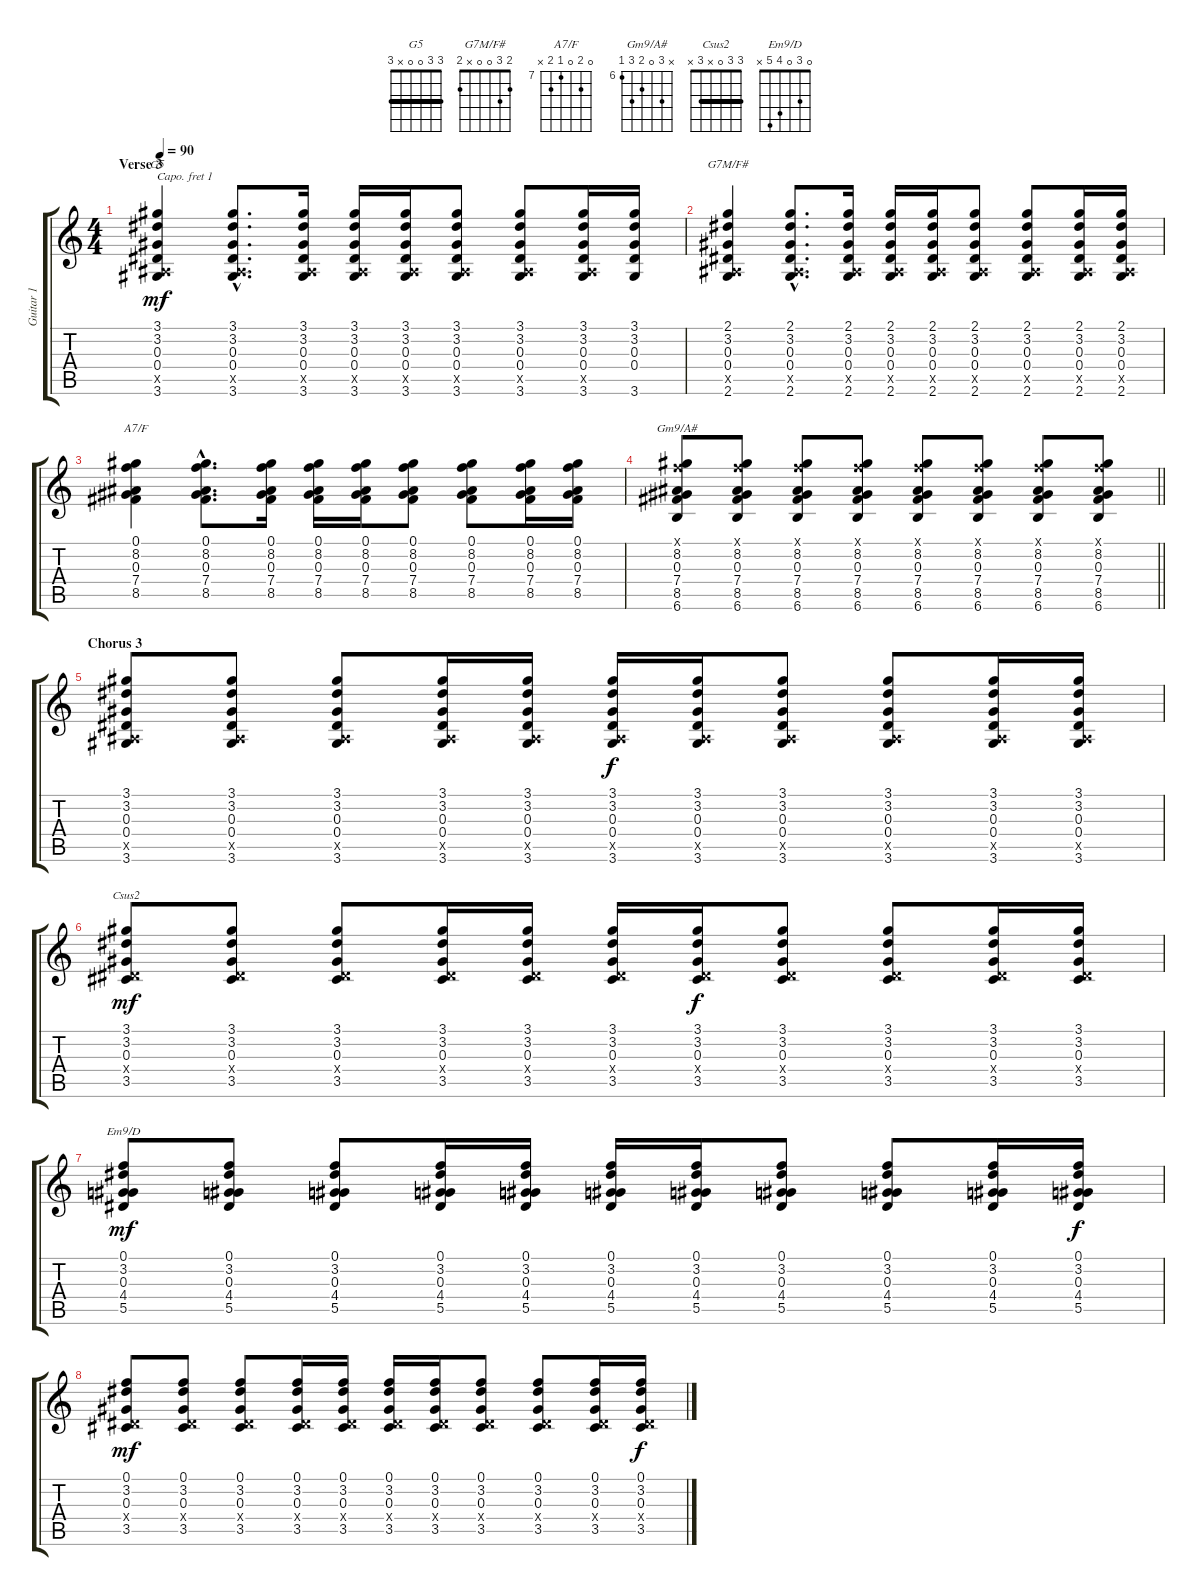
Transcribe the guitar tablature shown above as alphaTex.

\track ("Guitar 1" "Guitar 1") {instrument acousticguitarsteel}
\staff {score tabs}
\capo 1
\tuning (E4 B3 G3 D3 A2 E2) {hide}
\chord ("G5" 3 3 0 0 x 3) {barre 3}
\chord ("G7M/F#" 2 3 0 0 x 2)
\chord ("A7/F" 0 8 0 7 8 x) {firstfret 7}
\chord ("Gm9/A#" x 8 0 7 8 6) {firstfret 6}
\chord ("Csus2" 3 3 0 x 3 x) {barre 3}
\chord ("Em9/D" 0 3 0 4 5 x)
\ts (4 4)
\section ("" "Verse 3")
\tempo 90
\clef g2
\ks c
(3.1 3.2 0.3 0.4 0.5{x} 3.6).4{ch "G5" dy mf} (3.1{hac} 3.2{hac} 0.3{hac} 0.4{hac} 0.5{hac x} 3.6{hac}).8{d} (3.1 3.2 0.3 0.4 0.5{x} 3.6).16 (3.1 3.2 0.3 0.4 0.5{x} 3.6).16 (3.1 3.2 0.3 0.4 0.5{x} 3.6).16 (3.1 3.2 0.3 0.4 0.5{x} 3.6).8 (3.1 3.2 0.3 0.4 0.5{x} 3.6).8 (3.1 3.2 0.3 0.4 0.5{x} 3.6).16 (3.1 3.2 0.3 0.4 3.6).16 |
(2.1 3.2 0.3 0.4 0.5{x} 2.6).4{ch "G7M/F#"} (2.1{hac} 3.2{hac} 0.3{hac} 0.4{hac} 0.5{hac x} 2.6{hac}).8{d} (2.1 3.2 0.3 0.4 0.5{x} 2.6).16 (2.1 3.2 0.3 0.4 0.5{x} 2.6).16 (2.1 3.2 0.3 0.4 0.5{x} 2.6).16 (2.1 3.2 0.3 0.4 0.5{x} 2.6).8 (2.1 3.2 0.3 0.4 0.5{x} 2.6).8 (2.1 3.2 0.3 0.4 0.5{x} 2.6).16 (2.1 3.2 0.3 0.4 0.5{x} 2.6).16 |
(0.1 8.2 0.3 7.4 8.5).4{ch "A7/F"} (0.1{hac} 8.2{hac} 0.3{hac} 7.4{hac} 8.5{hac}).8{d} (0.1 8.2 0.3 7.4 8.5).16 (0.1 8.2 0.3 7.4 8.5).16 (0.1 8.2 0.3 7.4 8.5).16 (0.1 8.2 0.3 7.4 8.5).8 (0.1 8.2 0.3 7.4 8.5).8 (0.1 8.2 0.3 7.4 8.5).16 (0.1 8.2 0.3 7.4 8.5).16 |
\barLineRight lightlight
(0.1{x} 8.2 0.3 7.4 8.5 6.6).8{ch "Gm9/A#"} (0.1{x} 8.2 0.3 7.4 8.5 6.6).8 (0.1{x} 8.2 0.3 7.4 8.5 6.6).8 (0.1{x} 8.2 0.3 7.4 8.5 6.6).8 (0.1{x} 8.2 0.3 7.4 8.5 6.6).8 (0.1{x} 8.2 0.3 7.4 8.5 6.6).8 (0.1{x} 8.2 0.3 7.4 8.5 6.6).8 (0.1{x} 8.2 0.3 7.4 8.5 6.6).8 |
\section ("" "Chorus 3")
(3.1 3.2 0.3 0.4 0.5{x} 3.6).8 (3.1 3.2 0.3 0.4 0.5{x} 3.6).8 (3.1 3.2 0.3 0.4 0.5{x} 3.6).8 (3.1 3.2 0.3 0.4 0.5{x} 3.6).16 (3.1 3.2 0.3 0.4 0.5{x} 3.6).16 (3.1 3.2 0.3 0.4 0.5{x} 3.6).16{dy f} (3.1 3.2 0.3 0.4 0.5{x} 3.6).16 (3.1 3.2 0.3 0.4 0.5{x} 3.6).8 (3.1 3.2 0.3 0.4 0.5{x} 3.6).8 (3.1 3.2 0.3 0.4 0.5{x} 3.6).16 (3.1 3.2 0.3 0.4 0.5{x} 3.6).16 |
(3.1 3.2 0.3 0.4{x} 3.5).8{ch "Csus2" dy mf} (3.1 3.2 0.3 0.4{x} 3.5).8 (3.1 3.2 0.3 0.4{x} 3.5).8 (3.1 3.2 0.3 0.4{x} 3.5).16 (3.1 3.2 0.3 0.4{x} 3.5).16 (3.1 3.2 0.3 0.4{x} 3.5).16 (3.1 3.2 0.3 0.4{x} 3.5).16{dy f} (3.1 3.2 0.3 0.4{x} 3.5).8 (3.1 3.2 0.3 0.4{x} 3.5).8 (3.1 3.2 0.3 0.4{x} 3.5).16 (3.1 3.2 0.3 0.4{x} 3.5).16 |
(0.1 3.2 0.3 4.4 5.5).8{ch "Em9/D" dy mf} (0.1 3.2 0.3 4.4 5.5).8 (0.1 3.2 0.3 4.4 5.5).8 (0.1 3.2 0.3 4.4 5.5).16 (0.1 3.2 0.3 4.4 5.5).16 (0.1 3.2 0.3 4.4 5.5).16 (0.1 3.2 0.3 4.4 5.5).16 (0.1 3.2 0.3 4.4 5.5).8 (0.1 3.2 0.3 4.4 5.5).8 (0.1 3.2 0.3 4.4 5.5).16 (0.1 3.2 0.3 4.4 5.5).16{dy f} |
(0.1 3.2 0.3 0.4{x} 3.5).8{dy mf} (0.1 3.2 0.3 0.4{x} 3.5).8 (0.1 3.2 0.3 0.4{x} 3.5).8 (0.1 3.2 0.3 0.4{x} 3.5).16 (0.1 3.2 0.3 0.4{x} 3.5).16 (0.1 3.2 0.3 0.4{x} 3.5).16 (0.1 3.2 0.3 0.4{x} 3.5).16 (0.1 3.2 0.3 0.4{x} 3.5).8 (0.1 3.2 0.3 0.4{x} 3.5).8 (0.1 3.2 0.3 0.4{x} 3.5).16 (0.1 3.2 0.3 0.4{x} 3.5).16{dy f}
